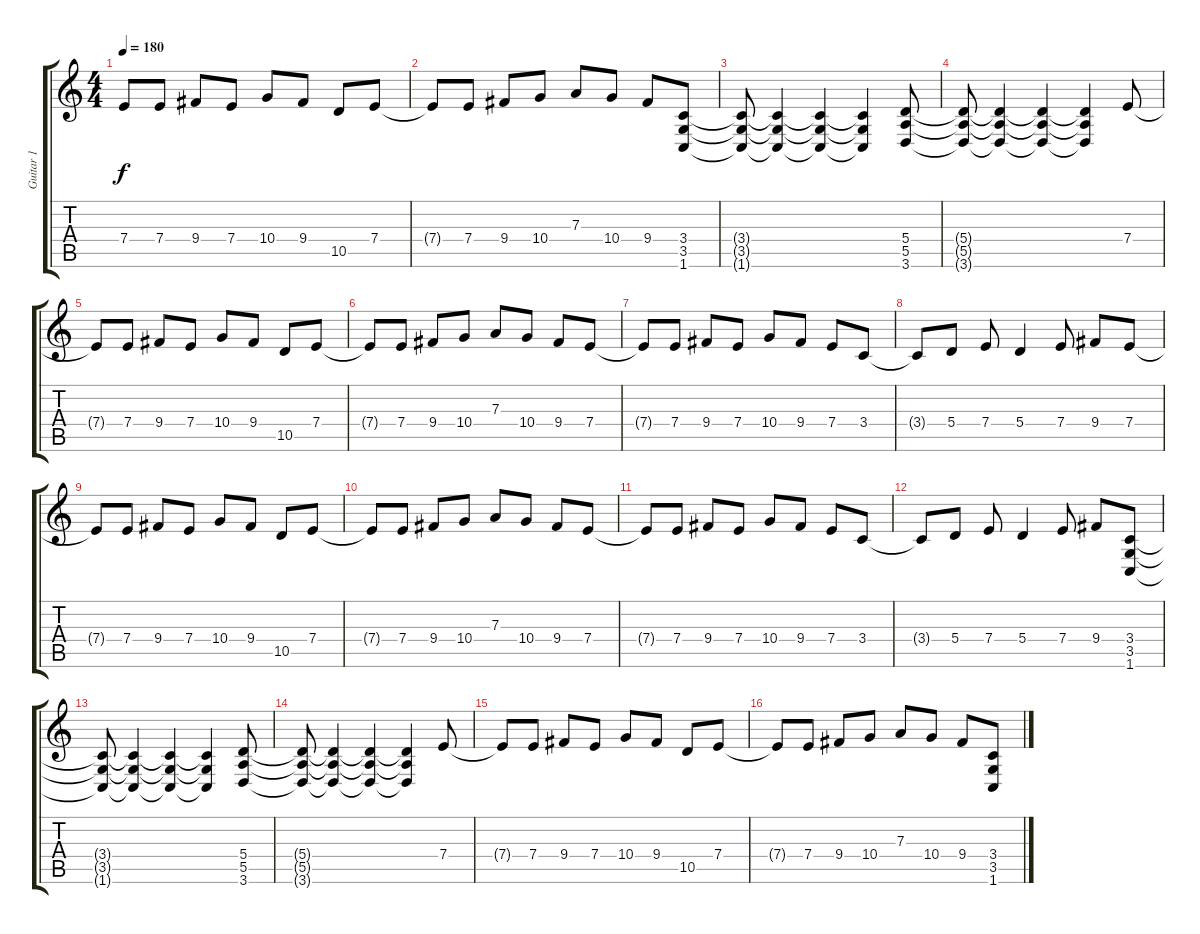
\track ("Guitar 1" "Guitar 1") {instrument distortionguitar}
\staff {score tabs}
\tuning (B3 Gb3 D3 A2 E2 B1) {hide}
\ts (4 4)
\tempo 180
\clef g2
\ks c
7.4{t}.8{dy f} 7.4.8 9.4.8 7.4.8 10.4.8 9.4.8 10.5.8 7.4.8 |
7.4{t}.8 7.4.8 9.4.8 10.4.8 7.3.8 10.4.8 9.4.8 (3.4 3.5 1.6).8 |
(3.4{t} 3.5{t} 1.6{t}).8 (3.4{t} 3.5{t} 1.6{t}).4 (3.4{t} 3.5{t} 1.6{t}).4 (3.4{t} 3.5{t} 1.6{t}).4 (5.4 5.5 3.6).8 |
(5.4{t} 5.5{t} 3.6{t}).8 (5.4{t} 5.5{t} 3.6{t}).4 (5.4{t} 5.5{t} 3.6{t}).4 (5.4{t} 5.5{t} 3.6{t}).4 7.4.8 |
7.4{t}.8 7.4.8 9.4.8 7.4.8 10.4.8 9.4.8 10.5.8 7.4.8 |
7.4{t}.8 7.4.8 9.4.8 10.4.8 7.3.8 10.4.8 9.4.8 7.4.8 |
7.4{t}.8 7.4.8 9.4.8 7.4.8 10.4.8 9.4.8 7.4.8 3.4.8 |
3.4{t}.8 5.4.8 7.4.8 5.4.4 7.4.8 9.4.8 7.4.8 |
7.4{t}.8 7.4.8 9.4.8 7.4.8 10.4.8 9.4.8 10.5.8 7.4.8 |
7.4{t}.8 7.4.8 9.4.8 10.4.8 7.3.8 10.4.8 9.4.8 7.4.8 |
7.4{t}.8 7.4.8 9.4.8 7.4.8 10.4.8 9.4.8 7.4.8 3.4.8 |
3.4{t}.8 5.4.8 7.4.8 5.4.4 7.4.8 9.4.8 (3.4 3.5 1.6).8 |
(3.4{t} 3.5{t} 1.6{t}).8 (3.4{t} 3.5{t} 1.6{t}).4 (3.4{t} 3.5{t} 1.6{t}).4 (3.4{t} 3.5{t} 1.6{t}).4 (5.4 5.5 3.6).8 |
(5.4{t} 5.5{t} 3.6{t}).8 (5.4{t} 5.5{t} 3.6{t}).4 (5.4{t} 5.5{t} 3.6{t}).4 (5.4{t} 5.5{t} 3.6{t}).4 7.4.8 |
7.4{t}.8 7.4.8 9.4.8 7.4.8 10.4.8 9.4.8 10.5.8 7.4.8 |
7.4{t}.8 7.4.8 9.4.8 10.4.8 7.3.8 10.4.8 9.4.8 (3.4 3.5 1.6).8
